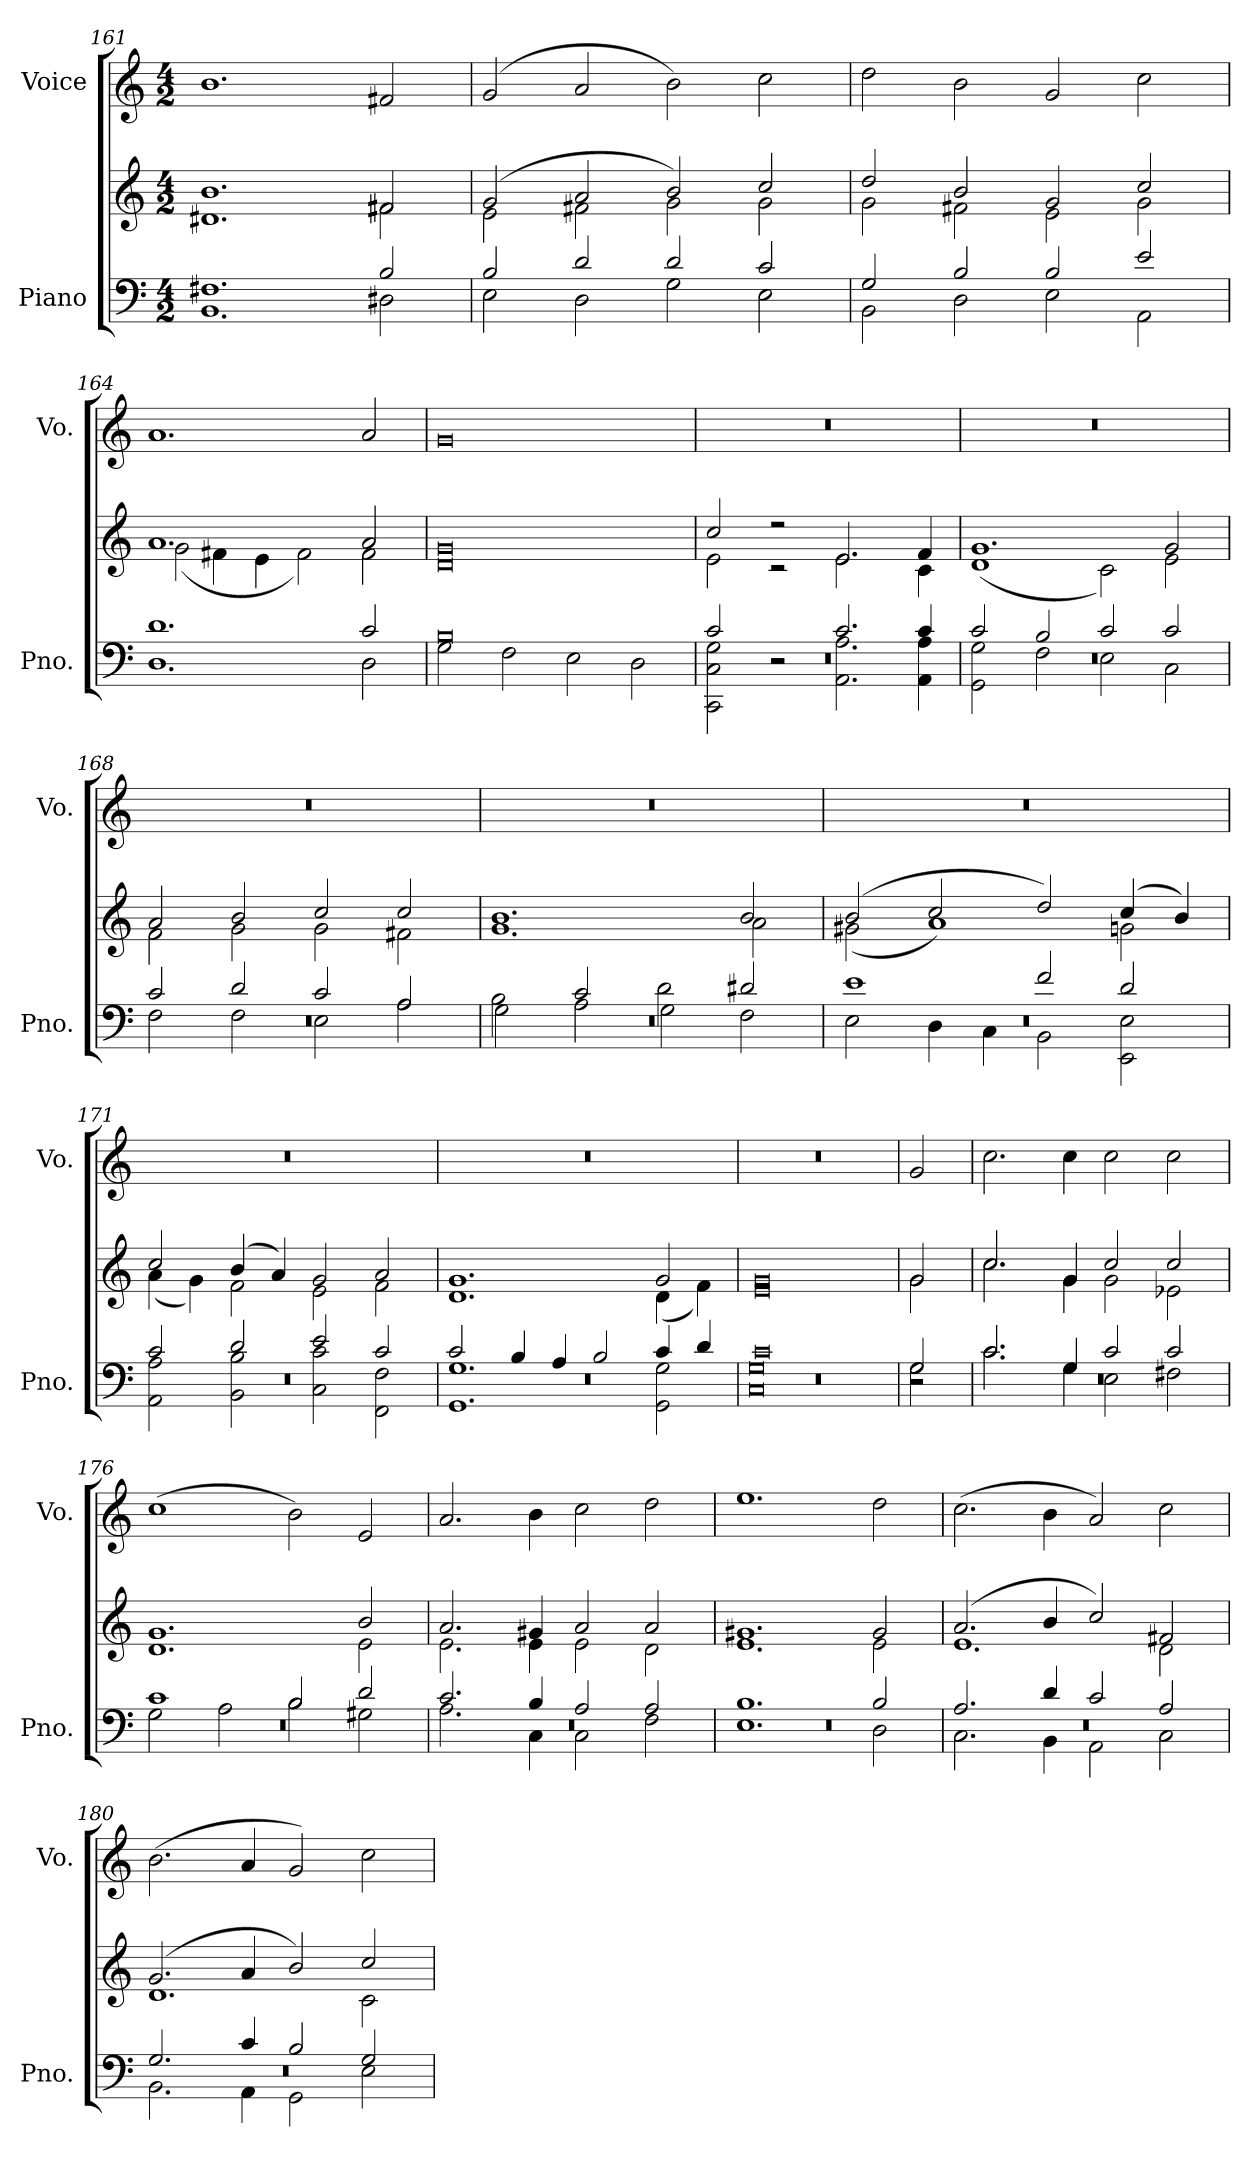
**kern	**kern	**kern
*part2	*part2	*part1
*staff3	*staff2	*staff1
*I"Piano	*	*I"Voice
*I'Pno.	*	*I'Vo.
!!LO:PB:g=z
*clefF4	*clefG2	*clefG2
*k[]	*k[]	*k[]
*C:	*C:	*C:
*M4/2	*M4/2	*M4/2
=161	=161	=161
*^	*^	*
1.F#X	1.BB	1.b	1.d#X	1.b
2B/	2D#X\	2f#X/	2f#\	2f#X/
!!LO:PB:g=z
=162	=162	=162	=162	=162
2B/	2E\	(2g/	2e\	(2g/
2d/	2D\	2a/	2f#X\	2a/
2d/	2G\	2b/)	2g\	2b\)
2c/	2E\	2cc/	2g\	2cc\
=163	=163	=163	=163	=163
2G/	2BB\	2dd/	2g\	2dd\
2B/	2D\	2b/	2f#X\	2b\
2B/	2E\	2g/	2e\	2g/
2e/	2AA\	2cc/	2g\	2cc\
=164	=164	=164	=164	=164
1.d	1.D	1.a	(2g\	1.a
.	.	.	4f#X\	.
.	.	.	4e\	.
.	.	.	2f#\)	.
2c/	2D\	2a/	2f#\	2a/
=165	=165	=165	=165	=165
0B	2G\	0g	0d	0g
.	2F\	.	.	.
.	2E\	.	.	.
.	2D\	.	.	.
=166	=166	=166	=166	=166
*	*^	*	*	*
0r	2c/	2CC\ 2C\ 2G\	2cc/	2e\	0r
.	2r	2r	2r	2r	.
.	2.c/	2.AA\ 2.A\	2.e/	2.e\	.
.	4c/	4AA\ 4A\	4f/	4c\	.
=167	=167	=167	=167	=167	=167
0r	2c/	2GG\ 2G\	1.g	(1d	0r
.	2B/	2F\	.	.	.
.	2c/	2E\	.	2c\)	.
.	2c/	2C\	2g/	2e\	.
!!LO:PB:g=z
=168	=168	=168	=168	=168	=168
0r	2c/	2F\	2a/	2f\	0r
.	2d/	2F\	2b/	2g\	.
.	2c/	2E\	2cc/	2g\	.
.	2A/	2A\	2cc/	2f#X\	.
!!LO:PB:g=z
=169	=169	=169	=169	=169	=169
0r	2B\	2G\	1.b	1.g	0r
.	2c/	2A\	.	.	.
.	2d\	2G\	.	.	.
.	2d#X/	2F\	2b/	2a\	.
=170	=170	=170	=170	=170	=170
0r	1e	2E\	(2b/	(2g#X\	0r
.	.	4D\	2cc/	1a)	.
.	.	4C\	.	.	.
.	2f/	2BB\	2dd/)	.	.
.	2d/	2EE\ 2E\	(4cc/	2gn\	.
.	.	.	4b/)	.	.
=171	=171	=171	=171	=171	=171
0r	2c/	2AA\ 2A\	2cc/	(4a\	0r
.	.	.	.	4g\)	.
.	2d/	2BB\ 2B\	(4b/	2f\	.
.	.	.	4a/)	.	.
.	2e/	2C\ 2c\	2g/	2e\	.
.	2c/	2FF\ 2F\	2a/	2f\	.
=172	=172	=172	=172	=172	=172
0r	2c/	1.GG 1.G	1.g	1.d	0r
.	4B/	.	.	.	.
.	4A/	.	.	.	.
.	2B/	.	.	.	.
.	4c/	2GG\ 2G\	2g/	(4d\	.
.	4d/	.	.	4f\)	.
=173	=173	=173	=173	=173	=173
0r	0c	0C 0G	0g	0e	0r
=174	=174	=174	=174	=174	=174
2r	2G/	2G\	2g/	2g\	2g/
!!LO:PB:g=z
=175	=175	=175	=175	=175	=175
0r	2.c/	2.c\	2.cc/	2.cc\	2.cc\
.	4G/	4G\	4g/	4g\	4cc\
.	2c/	2E\	2cc/	2g\	2cc\
.	2c/	2F#X\	2cc/	2e-X\	2cc\
!!LO:PB:g=z
=176	=176	=176	=176	=176	=176
0r	1c	2G\	1.g	1.d	(1cc
.	.	2A\	.	.	.
.	2B/	2B\	.	.	2b\)
.	2d/	2G#X\	2b/	2e\	2e/
=177	=177	=177	=177	=177	=177
0r	2.c/	2.A\	2.a/	2.e\	2.a/
.	4B/	4C\	4g#X/	4e\	4b\
.	2A/	2C\	2a/	2e\	2cc\
.	2A/	2F\	2a/	2d\	2dd\
=178	=178	=178	=178	=178	=178
0r	1.B	1.E	1.g#X	1.e	1.ee
.	2B/	2D\	2g#/	2e\	2dd\
=179	=179	=179	=179	=179	=179
0r	2.A/	2.C\	(2.a/	1.e	(2.cc\
.	4d/	4BB\	4b/	.	4b\
.	2c/	2AA\	2cc/)	.	2a/)
.	2A/	2C\	2f#X/	2d\	2cc\
=180	=180	=180	=180	=180	=180
0r	2.G/	2.BB\	(2.g/	1.d	(2.b\
.	4c/	4AA\	4a/	.	4a/
.	2B/	2GG\	2b/)	.	2g/)
.	2G/	2E\	2cc/	2c\	2cc\
*v	*v	*v	*	*	*
*	*v	*v	*
=	=	=
*-	*-	*-
